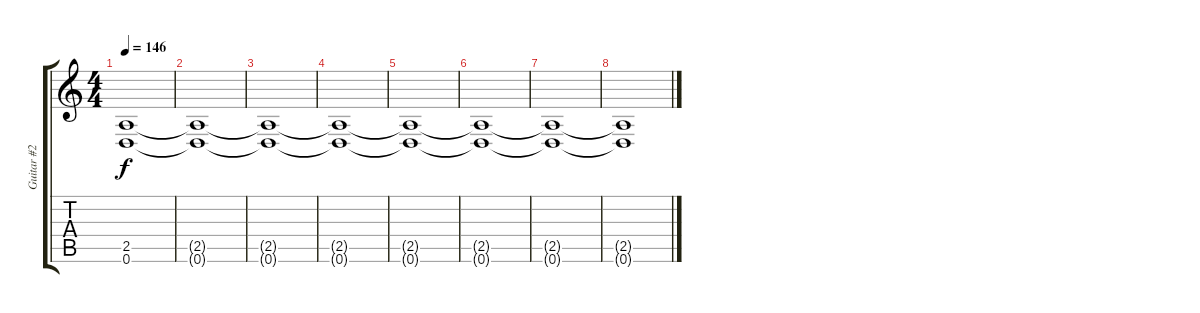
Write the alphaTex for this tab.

\track ("Guitar #2" "Guitar #2") {instrument distortionguitar}
\staff {score tabs}
\tuning (D4 A3 F3 C3 G2 D2) {hide}
\ts (4 4)
\tempo 146
\clef g2
\ks c
(2.5 0.6).1{dy f} |
(2.5{t} 0.6{t}).1 |
(2.5{t} 0.6{t}).1 |
(2.5{t} 0.6{t}).1 |
(2.5{t} 0.6{t}).1 |
(2.5{t} 0.6{t}).1 |
(2.5{t} 0.6{t}).1 |
(2.5{t} 0.6{t}).1
